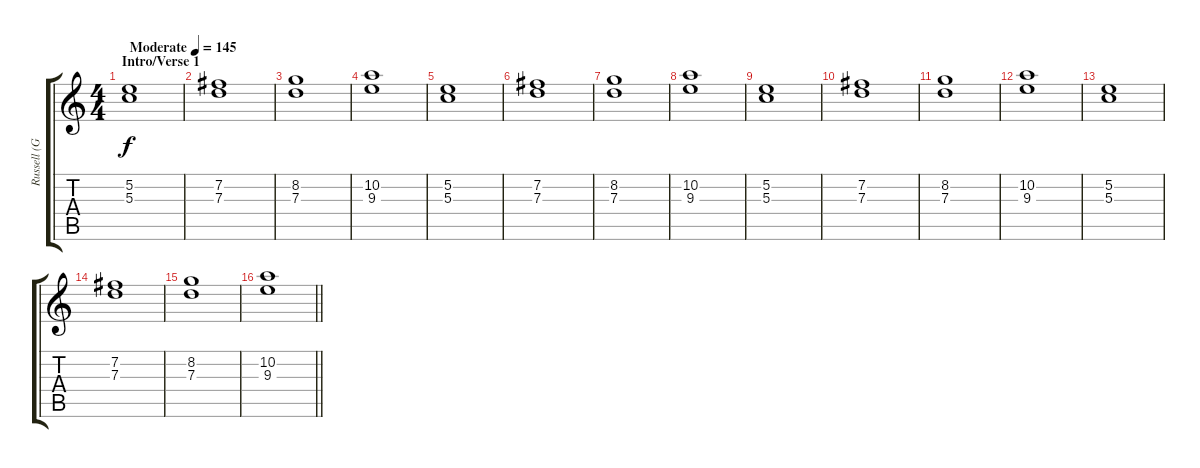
\track ("Russell (Guitar 1)" "Russell (G") {instrument electricguitarjazz}
\staff {score tabs}
\tuning (E4 B3 G3 D3 A2 E2) {hide}
\ts (4 4)
\section ("" "Intro/Verse 1")
\tempo (145 "Moderate")
\clef g2
\ks c
(5.2 5.3).1{dy f instrument electricguitarjazz} |
(7.2 7.3).1 |
(8.2 7.3).1 |
(10.2 9.3).1 |
(5.2 5.3).1 |
(7.2 7.3).1 |
(8.2 7.3).1 |
(10.2 9.3).1 |
(5.2 5.3).1 |
(7.2 7.3).1 |
(8.2 7.3).1 |
(10.2 9.3).1 |
(5.2 5.3).1 |
(7.2 7.3).1 |
(8.2 7.3).1 |
\barLineRight lightlight
(10.2 9.3).1
